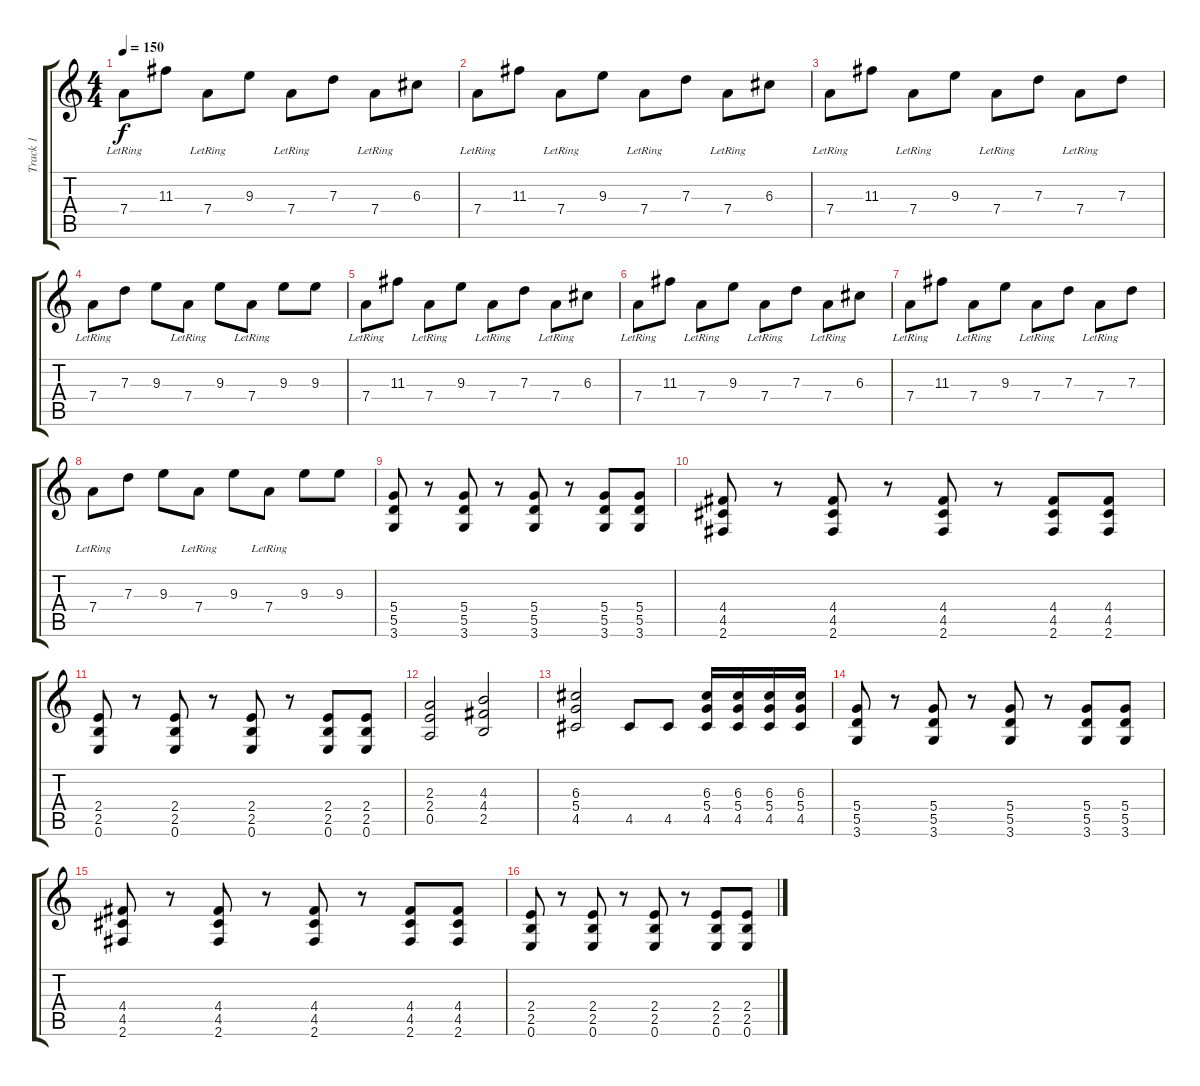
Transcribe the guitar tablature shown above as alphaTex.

\track ("Track 1" "Track 1") {instrument overdrivenguitar}
\staff {score tabs}
\tuning (E4 B3 G3 D3 A2 E2) {hide}
\ts (4 4)
\tempo 150
\clef g2
\ks c
7.4{lr}.8{dy f} 11.3.8 7.4{lr}.8 9.3.8 7.4{lr}.8 7.3.8 7.4{lr}.8 6.3.8 |
7.4{lr}.8 11.3.8 7.4{lr}.8 9.3.8 7.4{lr}.8 7.3.8 7.4{lr}.8 6.3.8 |
7.4{lr}.8 11.3.8 7.4{lr}.8 9.3.8 7.4{lr}.8 7.3.8 7.4{lr}.8 7.3.8 |
7.4{lr}.8 7.3.8 9.3.8 7.4{lr}.8 9.3.8 7.4{lr}.8 9.3.8 9.3.8 |
7.4{lr}.8 11.3.8 7.4{lr}.8 9.3.8 7.4{lr}.8 7.3.8 7.4{lr}.8 6.3.8 |
7.4{lr}.8 11.3.8 7.4{lr}.8 9.3.8 7.4{lr}.8 7.3.8 7.4{lr}.8 6.3.8 |
7.4{lr}.8 11.3.8 7.4{lr}.8 9.3.8 7.4{lr}.8 7.3.8 7.4{lr}.8 7.3.8 |
7.4{lr}.8 7.3.8 9.3.8 7.4{lr}.8 9.3.8 7.4{lr}.8 9.3.8 9.3.8 |
(5.4 5.5 3.6).8 r.8 (5.4 5.5 3.6).8 r.8 (5.4 5.5 3.6).8 r.8 (5.4 5.5 3.6).8 (5.4 5.5 3.6).8 |
(4.4 4.5 2.6).8 r.8 (4.4 4.5 2.6).8 r.8 (4.4 4.5 2.6).8 r.8 (4.4 4.5 2.6).8 (4.4 4.5 2.6).8 |
(2.4 2.5 0.6).8 r.8 (2.4 2.5 0.6).8 r.8 (2.4 2.5 0.6).8 r.8 (2.4 2.5 0.6).8 (2.4 2.5 0.6).8 |
(2.3 2.4 0.5).2 (4.3 4.4 2.5).2 |
(6.3 5.4 4.5).2 4.5.8 4.5.8 (6.3 5.4 4.5).16 (6.3 5.4 4.5).16 (6.3 5.4 4.5).16 (6.3 5.4 4.5).16 |
(5.4 5.5 3.6).8 r.8 (5.4 5.5 3.6).8 r.8 (5.4 5.5 3.6).8 r.8 (5.4 5.5 3.6).8 (5.4 5.5 3.6).8 |
(4.4 4.5 2.6).8 r.8 (4.4 4.5 2.6).8 r.8 (4.4 4.5 2.6).8 r.8 (4.4 4.5 2.6).8 (4.4 4.5 2.6).8 |
(2.4 2.5 0.6).8 r.8 (2.4 2.5 0.6).8 r.8 (2.4 2.5 0.6).8 r.8 (2.4 2.5 0.6).8 (2.4 2.5 0.6).8
